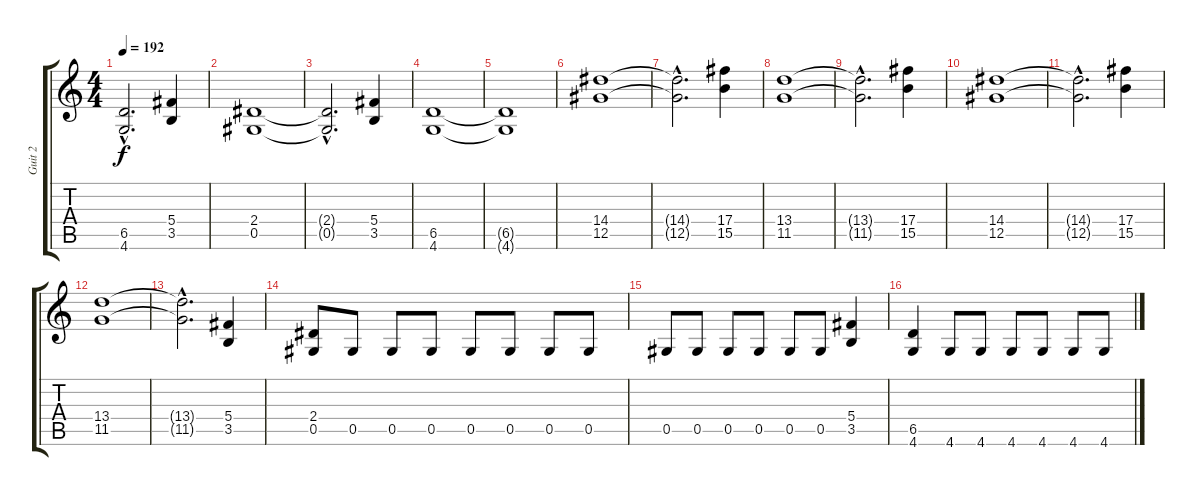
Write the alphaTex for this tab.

\track ("Guit 2" "Guit 2") {instrument distortionguitar}
\staff {score tabs}
\tuning (Eb4 Bb3 Gb3 Db3 Ab2 Eb2) {hide}
\ts (4 4)
\tempo 192
\clef g2
\ks c
(6.5{hac t} 4.6{hac t}).2{d dy f} (5.4 3.5).4 |
(2.4 0.5).1 |
(2.4{hac t} 0.5{hac t}).2{d} (5.4 3.5).4 |
(6.5 4.6).1 |
(6.5{t} 4.6{t}).1 |
(14.4 12.5).1 |
(14.4{hac t} 12.5{hac t}).2{d} (17.4 15.5).4 |
(13.4 11.5).1 |
(13.4{hac t} 11.5{hac t}).2{d} (17.4 15.5).4 |
(14.4 12.5).1 |
(14.4{hac t} 12.5{hac t}).2{d} (17.4 15.5).4 |
(13.4 11.5).1 |
(13.4{hac t} 11.5{hac t}).2{d} (5.4 3.5).4 |
(2.4 0.5).8 0.5.8 0.5.8 0.5.8 0.5.8 0.5.8 0.5.8 0.5.8 |
0.5.8 0.5.8 0.5.8 0.5.8 0.5.8 0.5.8 (5.4 3.5).4 |
(6.5 4.6).4 4.6.8 4.6.8 4.6.8 4.6.8 4.6.8 4.6.8
